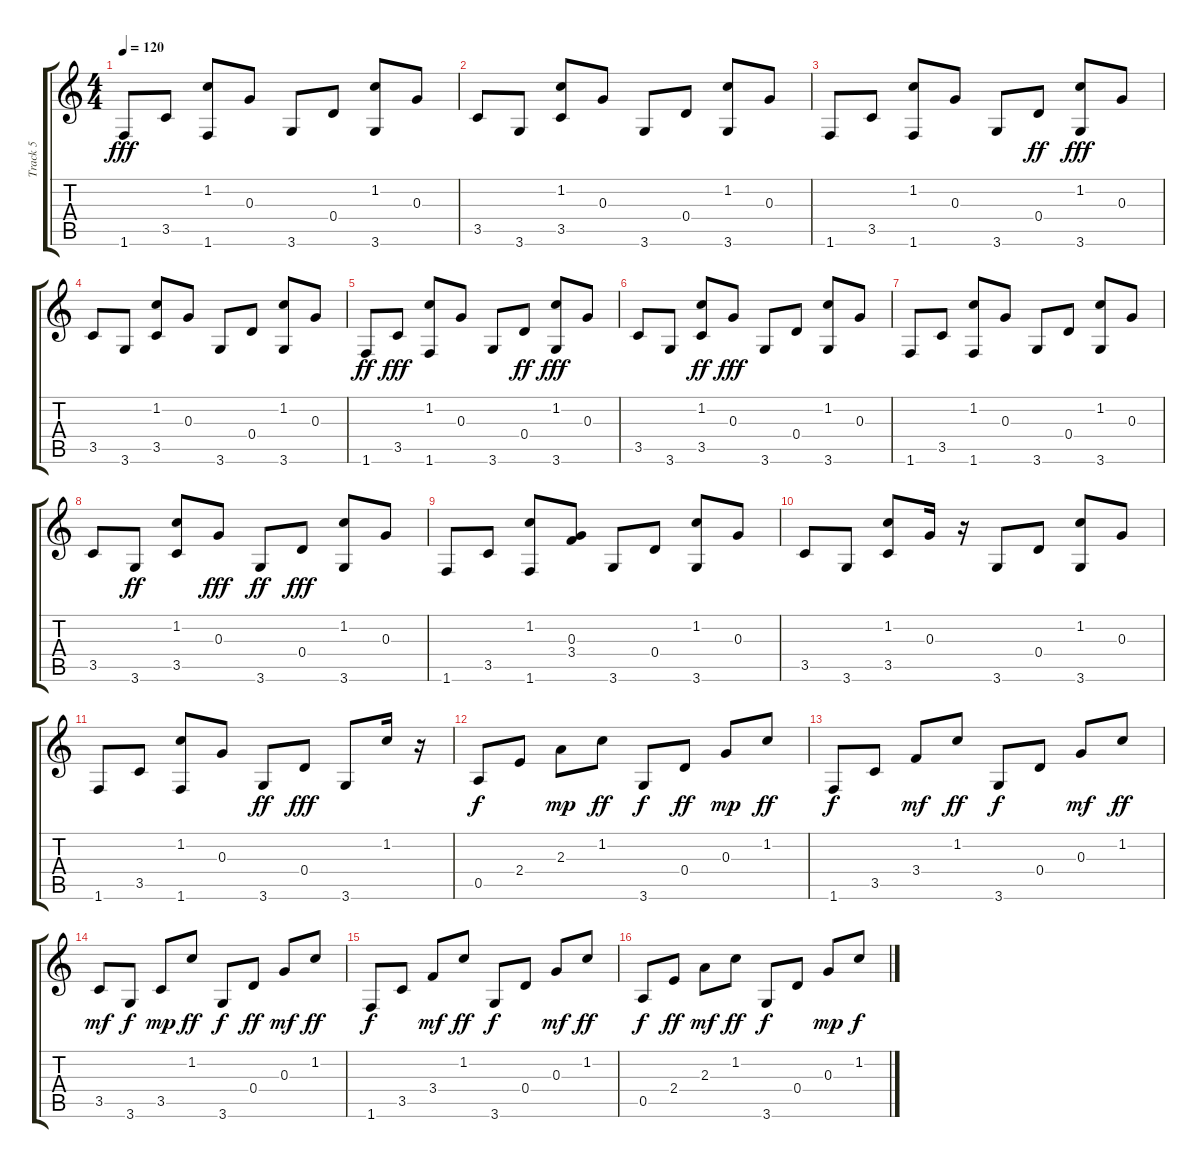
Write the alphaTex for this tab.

\track ("Track 5" "Track 5") {instrument acousticguitarsteel}
\staff {score tabs}
\tuning (E4 B3 G3 D3 A2 E2) {hide}
\ts (4 4)
\tempo 120
\clef g2
\ks c
1.6.8{dy fff} 3.5.8 (1.2 1.6).8 0.3.8 3.6.8 0.4.8 (1.2 3.6).8 0.3.8 |
3.5.8 3.6.8 (1.2 3.5).8 0.3.8 3.6.8 0.4.8 (1.2 3.6).8 0.3.8 |
1.6.8 3.5.8 (1.2 1.6).8 0.3.8 3.6.8 0.4.8{dy ff} (1.2 3.6).8{dy fff} 0.3.8 |
3.5.8 3.6.8 (1.2 3.5).8 0.3.8 3.6.8 0.4.8 (1.2 3.6).8 0.3.8 |
1.6.8{dy ff} 3.5.8{dy fff} (1.2 1.6).8 0.3.8 3.6.8 0.4.8{dy ff} (1.2 3.6).8{dy fff} 0.3.8 |
3.5.8 3.6.8 (1.2 3.5).8{dy ff} 0.3.8{dy fff} 3.6.8 0.4.8 (1.2 3.6).8 0.3.8 |
1.6.8 3.5.8 (1.2 1.6).8 0.3.8 3.6.8 0.4.8 (1.2 3.6).8 0.3.8 |
3.5.8 3.6.8{dy ff} (1.2 3.5).8 0.3.8{dy fff} 3.6.8{dy ff} 0.4.8{dy fff} (1.2 3.6).8 0.3.8 |
1.6.8 3.5.8 (1.2 1.6).8 (0.3 3.4).8 3.6.8 0.4.8 (1.2 3.6).8 0.3.8 |
3.5.8 3.6.8 (1.2 3.5).8 0.3.16 r.16 3.6.8 0.4.8 (1.2 3.6).8 0.3.8 |
1.6.8 3.5.8 (1.2 1.6).8 0.3.8 3.6.8{dy ff} 0.4.8{dy fff} 3.6.8 1.2.16 r.16 |
0.5.8{dy f} 2.4.8 2.3.8{dy mp} 1.2.8{dy ff} 3.6.8{dy f} 0.4.8{dy ff} 0.3.8{dy mp} 1.2.8{dy ff} |
1.6.8{dy f} 3.5.8 3.4.8{dy mf} 1.2.8{dy ff} 3.6.8{dy f} 0.4.8 0.3.8{dy mf} 1.2.8{dy ff} |
3.5.8{dy mf} 3.6.8{dy f} 3.5.8{dy mp} 1.2.8{dy ff} 3.6.8{dy f} 0.4.8{dy ff} 0.3.8{dy mf} 1.2.8{dy ff} |
1.6.8{dy f} 3.5.8 3.4.8{dy mf} 1.2.8{dy ff} 3.6.8{dy f} 0.4.8 0.3.8{dy mf} 1.2.8{dy ff} |
0.5.8{dy f} 2.4.8{dy ff} 2.3.8{dy mf} 1.2.8{dy ff} 3.6.8{dy f} 0.4.8 0.3.8{dy mp} 1.2.8{dy f}
